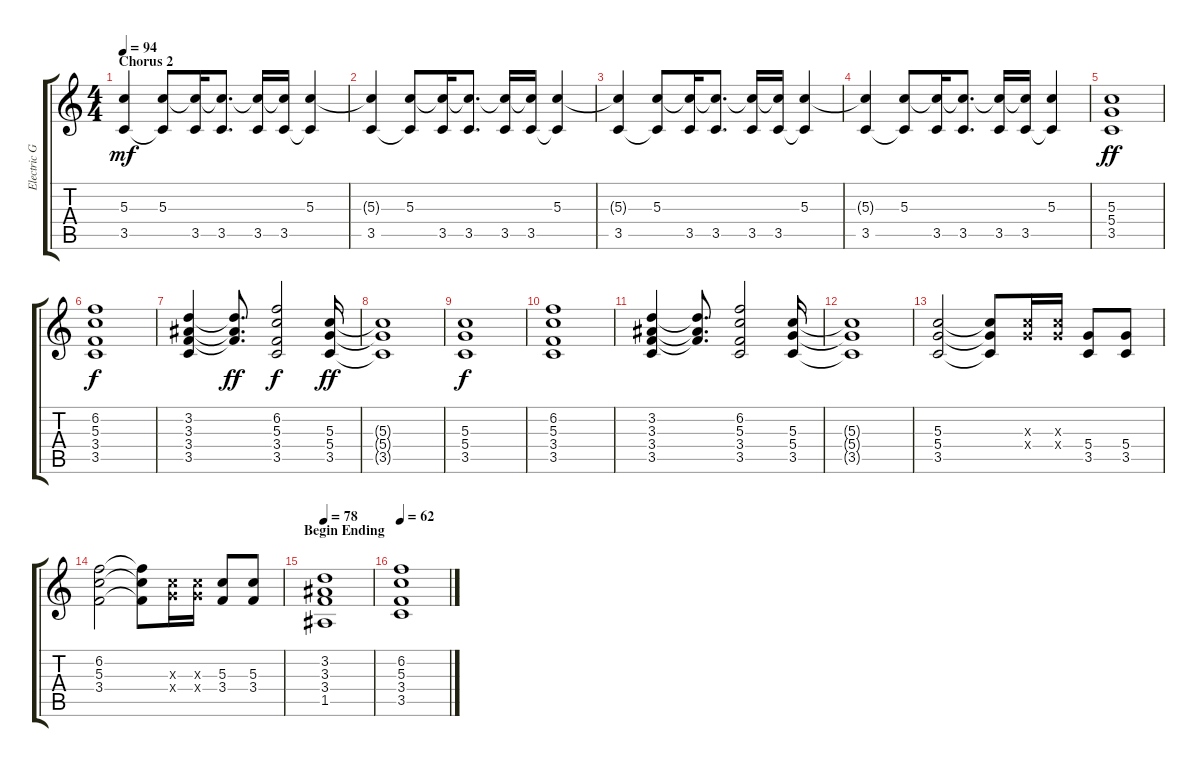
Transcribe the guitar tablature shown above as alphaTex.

\track ("Electric Guitar  (Rhythm)" "Electric G") {instrument overdrivenguitar}
\staff {score tabs}
\tuning (E4 B3 G3 D3 A2 E2) {hide}
\ts (4 4)
\section ("" "Chorus 2")
\tempo 94
\clef g2
\ks c
(5.3{t} 3.5).4{dy mf} (5.3 3.5{t}).8 (5.3{t} 3.5).16 (5.3{t} 3.5).8{d} (5.3{t} 3.5).16 (5.3{t} 3.5).16 (5.3 3.5{t}).4 |
(5.3{t} 3.5).4 (5.3 3.5{t}).8 (5.3{t} 3.5).16 (5.3{t} 3.5).8{d} (5.3{t} 3.5).16 (5.3{t} 3.5).16 (5.3 3.5{t}).4 |
(5.3{t} 3.5).4 (5.3 3.5{t}).8 (5.3{t} 3.5).16 (5.3{t} 3.5).8{d} (5.3{t} 3.5).16 (5.3{t} 3.5).16 (5.3 3.5{t}).4 |
(5.3{t} 3.5).4 (5.3 3.5{t}).8 (5.3{t} 3.5).16 (5.3{t} 3.5).8{d} (5.3{t} 3.5).16 (5.3{t} 3.5).16 (5.3 3.5{t}).4 |
(5.3 5.4 3.5).1{dy ff} |
(6.2 5.3 3.4 3.5).1{dy f} |
(3.2 3.3 3.4 3.5).4 (3.2{t} 3.3{t} 3.4{t}).8{d dy ff} (6.2 5.3 3.4 3.5).2{dy f} (5.3 5.4 3.5).16{dy ff} |
(5.3{t} 5.4{t} 3.5{t}).1 |
(5.3 5.4 3.5).1{dy f} |
(6.2 5.3 3.4 3.5).1 |
(3.2 3.3 3.4 3.5).4 (3.2{t} 3.3{t} 3.4{t}).8{d} (6.2 5.3 3.4 3.5).2 (5.3 5.4 3.5).16 |
(5.3{t} 5.4{t} 3.5{t}).1 |
(5.3 5.4 3.5).2 (5.3{t} 5.4{t} 3.5{t}).8 (5.3{x} 5.4{x}).16 (5.3{x} 5.4{x}).16 (5.4 3.5).8 (5.4 3.5).8 |
(6.2 5.3 3.4).2 (6.2{t} 5.3{t} 3.4{t}).8 (5.3{x} 5.4{x}).16 (5.3{x} 5.4{x}).16 (5.3 3.4).8 (5.3 3.4).8 |
\section ("" "Begin Ending")
\tempo 78
(3.2 3.3 3.4 1.5).1 |
\tempo 62
(6.2 5.3 3.4 3.5).1
